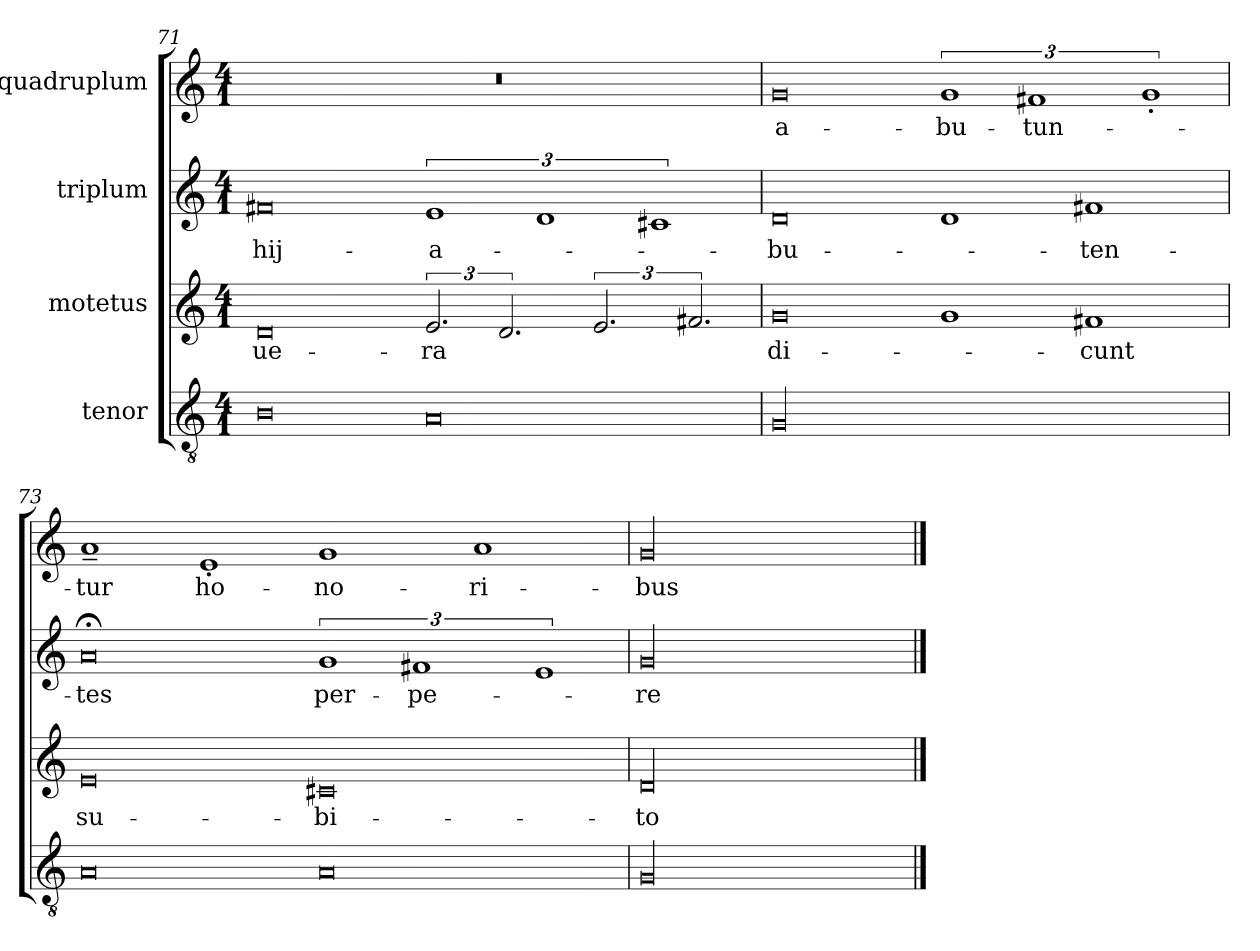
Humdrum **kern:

**kern	**kern	**text	**kern	**text	**kern	**text
*part4	*part3	*part3	*part2	*part2	*part1	*part1
*staff4	*staff3	*staff3	*staff2	*staff2	*staff1	*staff1
*I"tenor	*I"motetus	*	*I"triplum	*	*I"quadruplum	*
!!LO:PB:g=z
*clefGv2	*clefG2	*	*clefG2	*	*clefG2	*
*k[]	*k[]	*	*k[]	*	*k[]	*
*C:	*C:	*	*C:	*	*C:	*
*M4/1	*M4/1	*	*M4/1	*	*M4/1	*
=71	=71	=71	=71	=71	=71	=71
0B\	0d/	ue-	0f#X/	hij-	00r	.
0A/	3.e/	-ra	3%2e/	a-	.	.
.	3.d/	.	.	.	.	.
.	.	.	3%2d/	.	.	.
.	3.e/	.	.	.	.	.
.	.	.	3%2c#X/	.	.	.
.	3.f#X/	.	.	.	.	.
=72	=72	=72	=72	=72	=72	=72
00G/	0g/	di-	0d/	-bu-	0g/	a-
.	1g/	.	1d/	.	3%2g/	-bu-
.	.	.	.	.	3%2f#X/	-tun-
.	1f#X/	-cunt	1f#X/	-ten-	.	.
.	.	.	.	.	3%2g'/	.
=73	=73	=73	=73	=73	=73	=73
0A/	0e/	su-	0a;</	-tes	1a~/	-tur
.	.	.	.	.	1e'/	ho-
0A/	0c#X/	-bi-	3%2g/	per-	1g/	-no-
.	.	.	3%2f#X/	-pe-	.	.
.	.	.	.	.	1a/	-ri-
.	.	.	3%2e/	.	.	.
=74	=74	=74	=74	=74	=74	=74
00G/	00d/	-to	00g/	-re	00g/	-bus
==	==	==	==	==	==	==
*-	*-	*-	*-	*-	*-	*-
